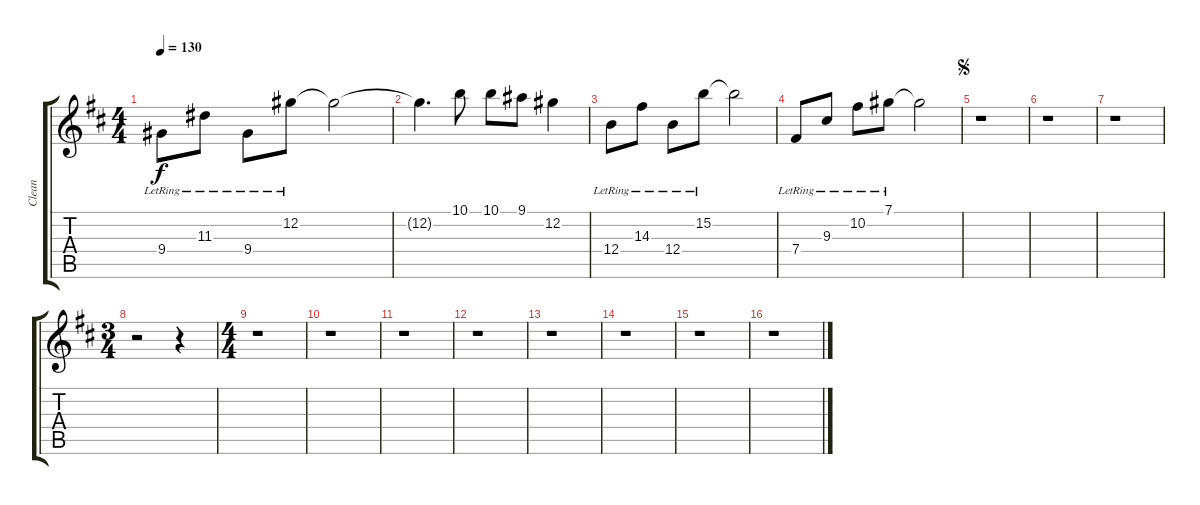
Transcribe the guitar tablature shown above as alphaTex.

\track ("Clean" "Clean") {instrument electricguitarjazz}
\staff {score tabs}
\tuning (Db4 Ab3 E3 B2 Gb2 Db2) {hide}
\ts (4 4)
\tempo 130
\clef g2
\ks d
9.4{lr}.8{dy f} 11.3{lr}.8 9.4{lr}.8 12.2{lr}.8 12.2{t}.2 |
12.2{t}.4{d} 10.1.8 10.1.8 9.1.8 12.2.4 |
12.4{lr}.8 14.3{lr}.8 12.4{lr}.8 15.2{lr}.8 15.2{t}.2 |
7.4{lr}.8 9.3{lr}.8 10.2{lr}.8 7.1{lr}.8 7.1{t}.2 |
\jump segno
r.1 |
r.1 |
r.1 |
\ts (3 4)
r.2 r.4 |
\ts (4 4)
r.1 |
r.1 |
r.1 |
r.1 |
r.1 |
r.1 |
r.1 |
r.1
